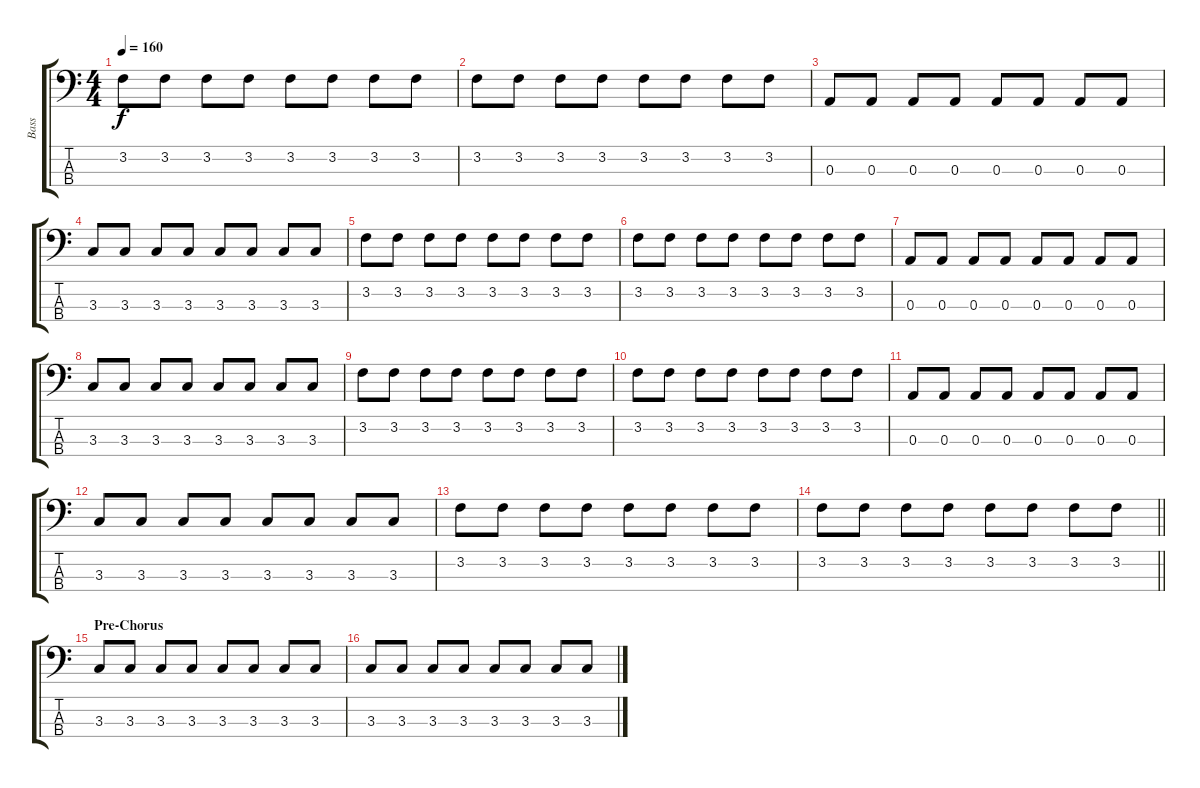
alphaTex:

\track ("Bass" "Bass") {instrument electricbassfinger}
\staff {score tabs}
\tuning (G2 D2 A1 E1) {hide}
\ts (4 4)
\tempo 160
\clef f4
\ks c
3.2.8{dy f} 3.2.8 3.2.8 3.2.8 3.2.8 3.2.8 3.2.8 3.2.8 |
3.2.8 3.2.8 3.2.8 3.2.8 3.2.8 3.2.8 3.2.8 3.2.8 |
0.3.8 0.3.8 0.3.8 0.3.8 0.3.8 0.3.8 0.3.8 0.3.8 |
3.3.8 3.3.8 3.3.8 3.3.8 3.3.8 3.3.8 3.3.8 3.3.8 |
3.2.8 3.2.8 3.2.8 3.2.8 3.2.8 3.2.8 3.2.8 3.2.8 |
3.2.8 3.2.8 3.2.8 3.2.8 3.2.8 3.2.8 3.2.8 3.2.8 |
0.3.8 0.3.8 0.3.8 0.3.8 0.3.8 0.3.8 0.3.8 0.3.8 |
3.3.8 3.3.8 3.3.8 3.3.8 3.3.8 3.3.8 3.3.8 3.3.8 |
3.2.8 3.2.8 3.2.8 3.2.8 3.2.8 3.2.8 3.2.8 3.2.8 |
3.2.8 3.2.8 3.2.8 3.2.8 3.2.8 3.2.8 3.2.8 3.2.8 |
0.3.8 0.3.8 0.3.8 0.3.8 0.3.8 0.3.8 0.3.8 0.3.8 |
3.3.8 3.3.8 3.3.8 3.3.8 3.3.8 3.3.8 3.3.8 3.3.8 |
3.2.8 3.2.8 3.2.8 3.2.8 3.2.8 3.2.8 3.2.8 3.2.8 |
\barLineRight lightlight
3.2.8 3.2.8 3.2.8 3.2.8 3.2.8 3.2.8 3.2.8 3.2.8 |
\section ("" "Pre-Chorus")
3.3.8 3.3.8 3.3.8 3.3.8 3.3.8 3.3.8 3.3.8 3.3.8 |
3.3.8 3.3.8 3.3.8 3.3.8 3.3.8 3.3.8 3.3.8 3.3.8
